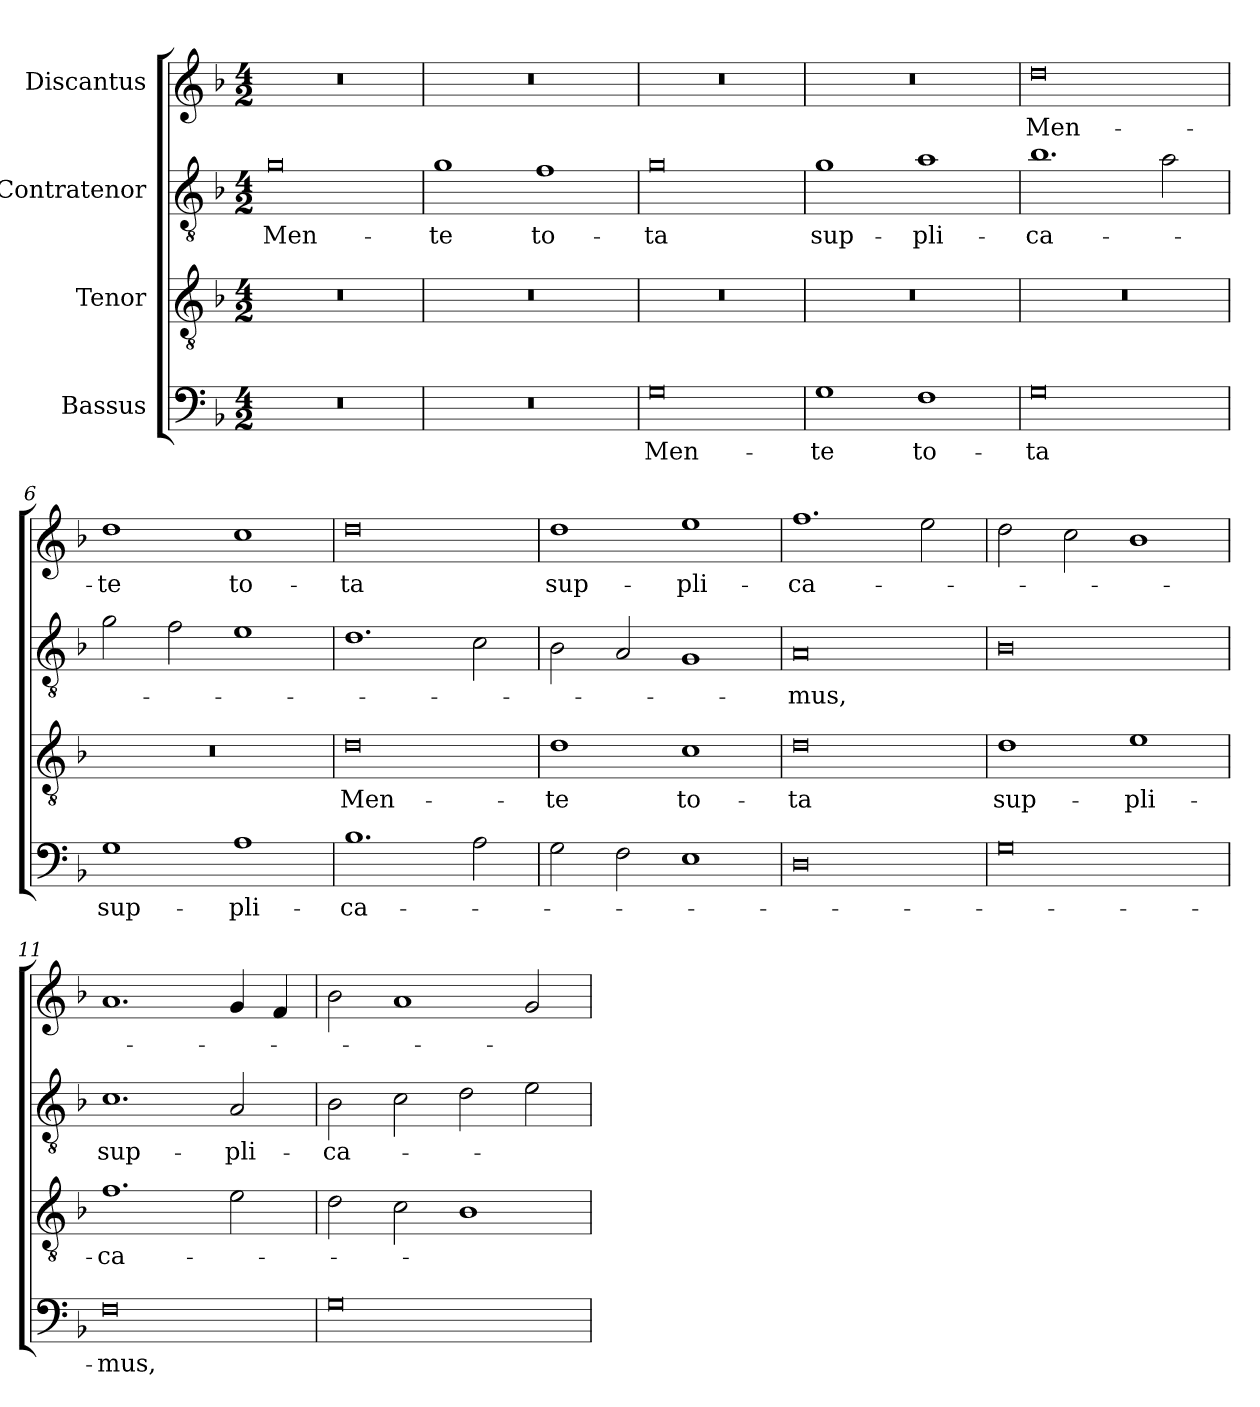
**kern	**text	**kern	**text	**kern	**text	**kern	**text
*part4	*part4	*part3	*part3	*part2	*part2	*part1	*part1
*staff4	*staff4	*staff3	*staff3	*staff2	*staff2	*staff1	*staff1
*I"Bassus	*	*I"Tenor	*	*I"Contratenor	*	*I"Discantus	*
*clefF4	*	*clefGv2	*	*clefGv2	*	*clefG2	*
*k[b-]	*	*k[b-]	*	*k[b-]	*	*k[b-]	*
*M4/2	*	*M4/2	*	*M4/2	*	*M4/2	*
=1	=1	=1	=1	=1	=1	=1	=1
0r	.	0r	.	0g\	Men-	0r	.
=2	=2	=2	=2	=2	=2	=2	=2
0r	.	0r	.	1g\	-te	0r	.
.	.	.	.	1f\	to-	.	.
=3	=3	=3	=3	=3	=3	=3	=3
0G\	Men-	0r	.	0g\	-ta	0r	.
=4	=4	=4	=4	=4	=4	=4	=4
1G\	-te	0r	.	1g\	sup-	0r	.
1F\	to-	.	.	1a\	-pli-	.	.
=5	=5	=5	=5	=5	=5	=5	=5
0G\	-ta	0r	.	1.b-\	-ca-	0dd\	Men-
.	.	.	.	2a\	.	.	.
=6	=6	=6	=6	=6	=6	=6	=6
1G\	sup-	0r	.	2g\	.	1dd\	-te
.	.	.	.	2f\	.	.	.
1A\	-pli-	.	.	1e\	.	1cc\	to-
=7	=7	=7	=7	=7	=7	=7	=7
1.B-\	-ca-	0d\	Men-	1.d\	.	0dd\	-ta
2A\	.	.	.	2c\	.	.	.
=8	=8	=8	=8	=8	=8	=8	=8
2G\	.	1d\	-te	2B-\	.	1dd\	sup-
2F\	.	.	.	2A/	.	.	.
1E\	.	1c\	to-	1G/	.	1ee\	-pli-
=9	=9	=9	=9	=9	=9	=9	=9
0D\	.	0d\	-ta	0A/	-mus,	1.ff\	-ca-
.	.	.	.	.	.	2ee\	.
=10	=10	=10	=10	=10	=10	=10	=10
0G\	.	1d\	sup-	0B-\	.	2dd\	.
.	.	.	.	.	.	2cc\	.
.	.	1e\	-pli-	.	.	1b-\	.
=11	=11	=11	=11	=11	=11	=11	=11
0F\	-mus,	1.f\	-ca-	1.c\	sup-	1.a/	.
.	.	2e\	.	2A/	-pli-	4g/	.
.	.	.	.	.	.	4f/	.
=12	=12	=12	=12	=12	=12	=12	=12
0G\	.	2d\	.	2B-\	-ca-	2b-\	.
.	.	2c\	.	2c\	.	1a/	.
.	.	1B-\	.	2d\	.	.	.
.	.	.	.	2e\	.	2g/	.
=	=	=	=	=	=	=	=
*-	*-	*-	*-	*-	*-	*-	*-
